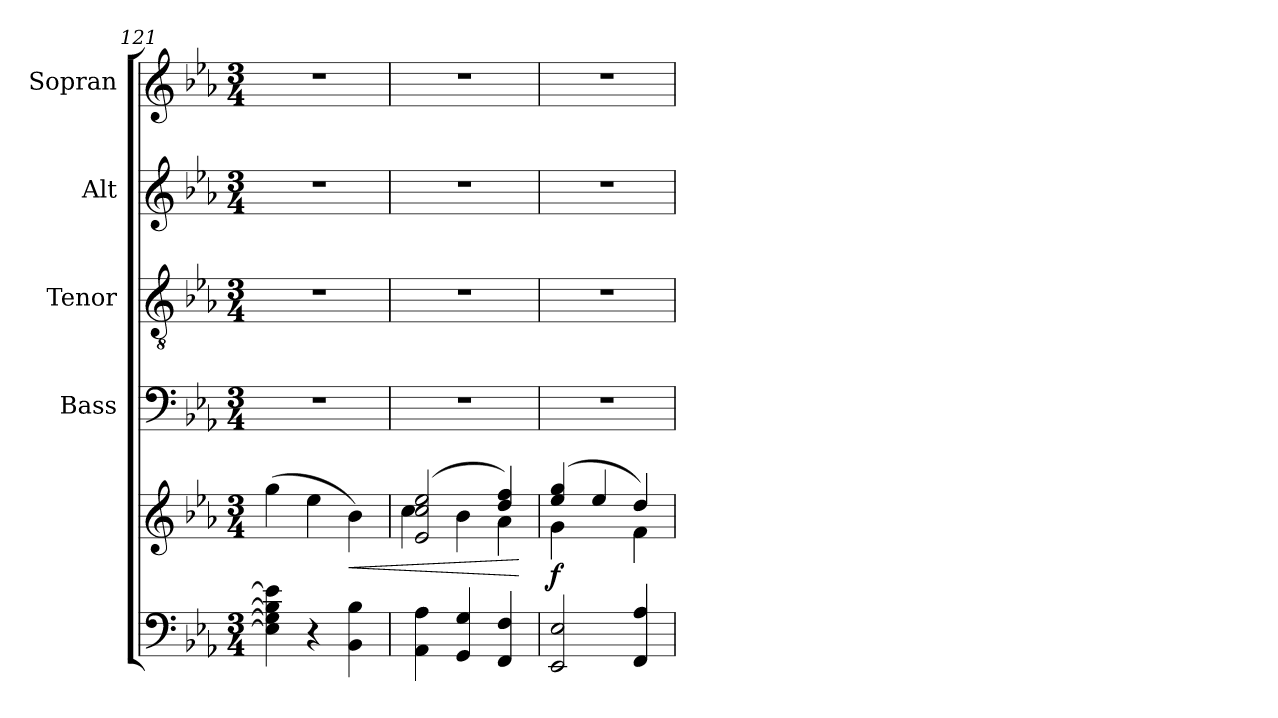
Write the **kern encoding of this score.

**kern	**kern	**dynam	**kern	**kern	**kern	**kern
*part5	*part5	*part5	*part4	*part3	*part2	*part1
*staff6	*staff5	*staff5/6	*staff4	*staff3	*staff2	*staff1
*	*	*	*I"Bass	*I"Tenor	*I"Alt	*I"Sopran
*	*	*	*I'B.	*I'T.	*I'A.	*I'S.
*clefF4	*clefG2	*	*clefF4	*clefGv2	*clefG2	*clefG2
*k[b-e-a-]	*k[b-e-a-]	*	*k[b-e-a-]	*k[b-e-a-]	*k[b-e-a-]	*k[b-e-a-]
*E-:	*E-:	*	*E-:	*E-:	*E-:	*E-:
*M3/4	*M3/4	*	*M3/4	*M3/4	*M3/4	*M3/4
=121	=121	=121	=121	=121	=121	=121
4E-\] 4G\] 4B-\] 4e-\]	(>4gg\	.	2.r	2.r	2.r	2.r
4r	4ee-\	.	.	.	.	.
!	!	!LO:HP:b	!	!	!	!
4BB-\ 4B-\	4b-\)	<	.	.	.	.
=122	=122	=122	=122	=122	=122	=122
*	*^	*	*	*	*	*
4AA-\ 4A-\	(2e-/ 2cc/ 2ee-/	4cc\	.	2.r	2.r	2.r	2.r
4GG/ 4G/	.	4b-\	.	.	.	.	.
4FF/ 4F/	4dd/ 4ff/)	4a-\	.	.	.	.	.
*	*v	*v	*	*	*	*	*
.	.	[	.	.	.	.
=123	=123	=123	=123	=123	=123	=123
*	*^	*	*	*	*	*
!	!	!	!LO:DY:b	!	!	!	!
2EE-/ 2E-/	(4ee-/ 4gg/	4g\	f	2.r	2.r	2.r	2.r
.	4ee-/	4ryy	.	.	.	.	.
4FF/ 4A-/	4dd/)	4f\	.	.	.	.	.
*	*v	*v	*	*	*	*	*
=	=	=	=	=	=	=
*-	*-	*-	*-	*-	*-	*-
